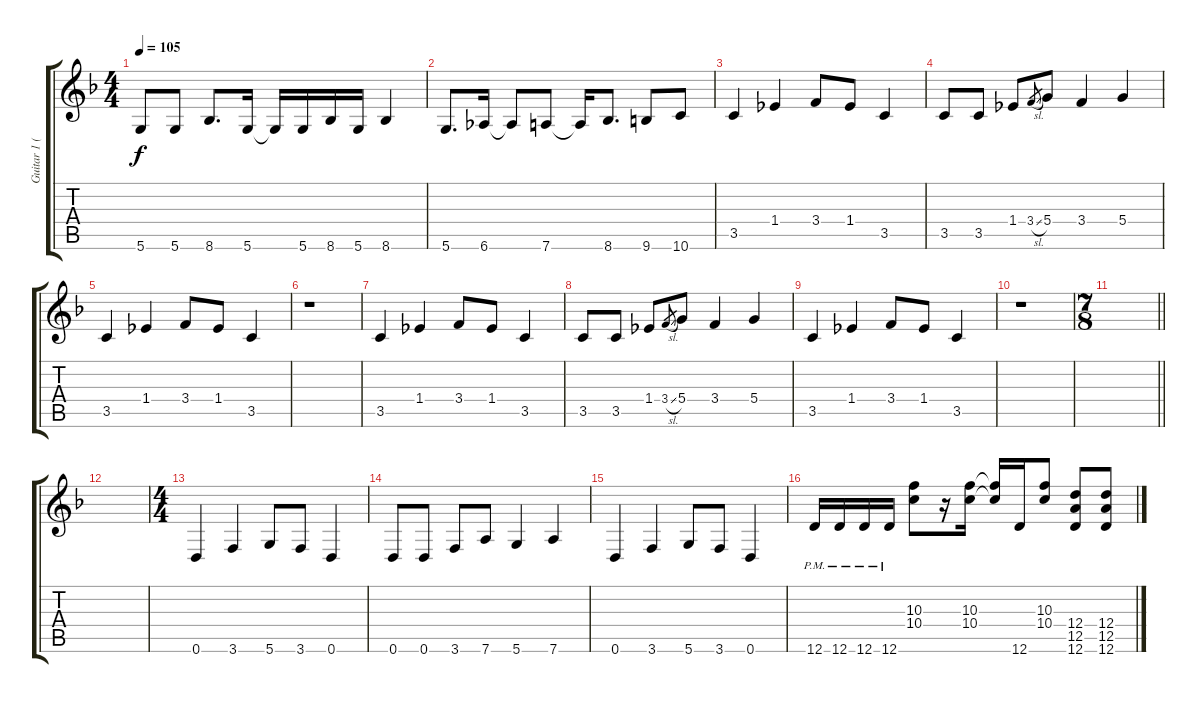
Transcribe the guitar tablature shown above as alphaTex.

\track ("Guitar 1 (Joe Satriani)" "Guitar 1 (") {instrument distortionguitar}
\staff {score tabs}
\tuning (E4 B3 G3 D3 A2 D2) {hide}
\ts (4 4)
\tempo 105
\clef g2
\ks f
5.6.8{dy f} 5.6.8 8.6.8{d} 5.6.16 5.6{t}.16 5.6.16 8.6.16 5.6.16 8.6.4 |
5.6.8{d} 6.6.16 6.6{t}.8 7.6.8 7.6{t}.16 8.6.8{d} 9.6.8 10.6.8 |
3.5.4 1.4.4 3.4.8 1.4.8 3.5.4 |
3.5.8 3.5.8 1.4.8 3.4{sl}.8{gr} 5.4.8 3.4.4 5.4.4 |
3.5.4 1.4.4 3.4.8 1.4.8 3.5.4 |
r.1 |
3.5.4 1.4.4 3.4.8 1.4.8 3.5.4 |
3.5.8 3.5.8 1.4.8 3.4{sl}.8{gr} 5.4.8 3.4.4 5.4.4 |
3.5.4 1.4.4 3.4.8 1.4.8 3.5.4 |
r.1 |
\ts (7 8)
\barLineRight lightlight
|
|
\ts (4 4)
0.6.4 3.6.4 5.6.8 3.6.8 0.6.4 |
0.6.8 0.6.8 3.6.8 7.6.8 5.6.4 7.6.4 |
0.6.4 3.6.4 5.6.8 3.6.8 0.6.4 |
12.6{pm}.16 12.6{pm}.16 12.6{pm}.16 12.6{pm}.16 (10.3 10.4).8 r.16 (10.3 10.4).16 (10.3{t} 10.4{t}).16 12.6.16 (10.3 10.4).8 (12.4 12.5 12.6).8 (12.4 12.5 12.6).8
